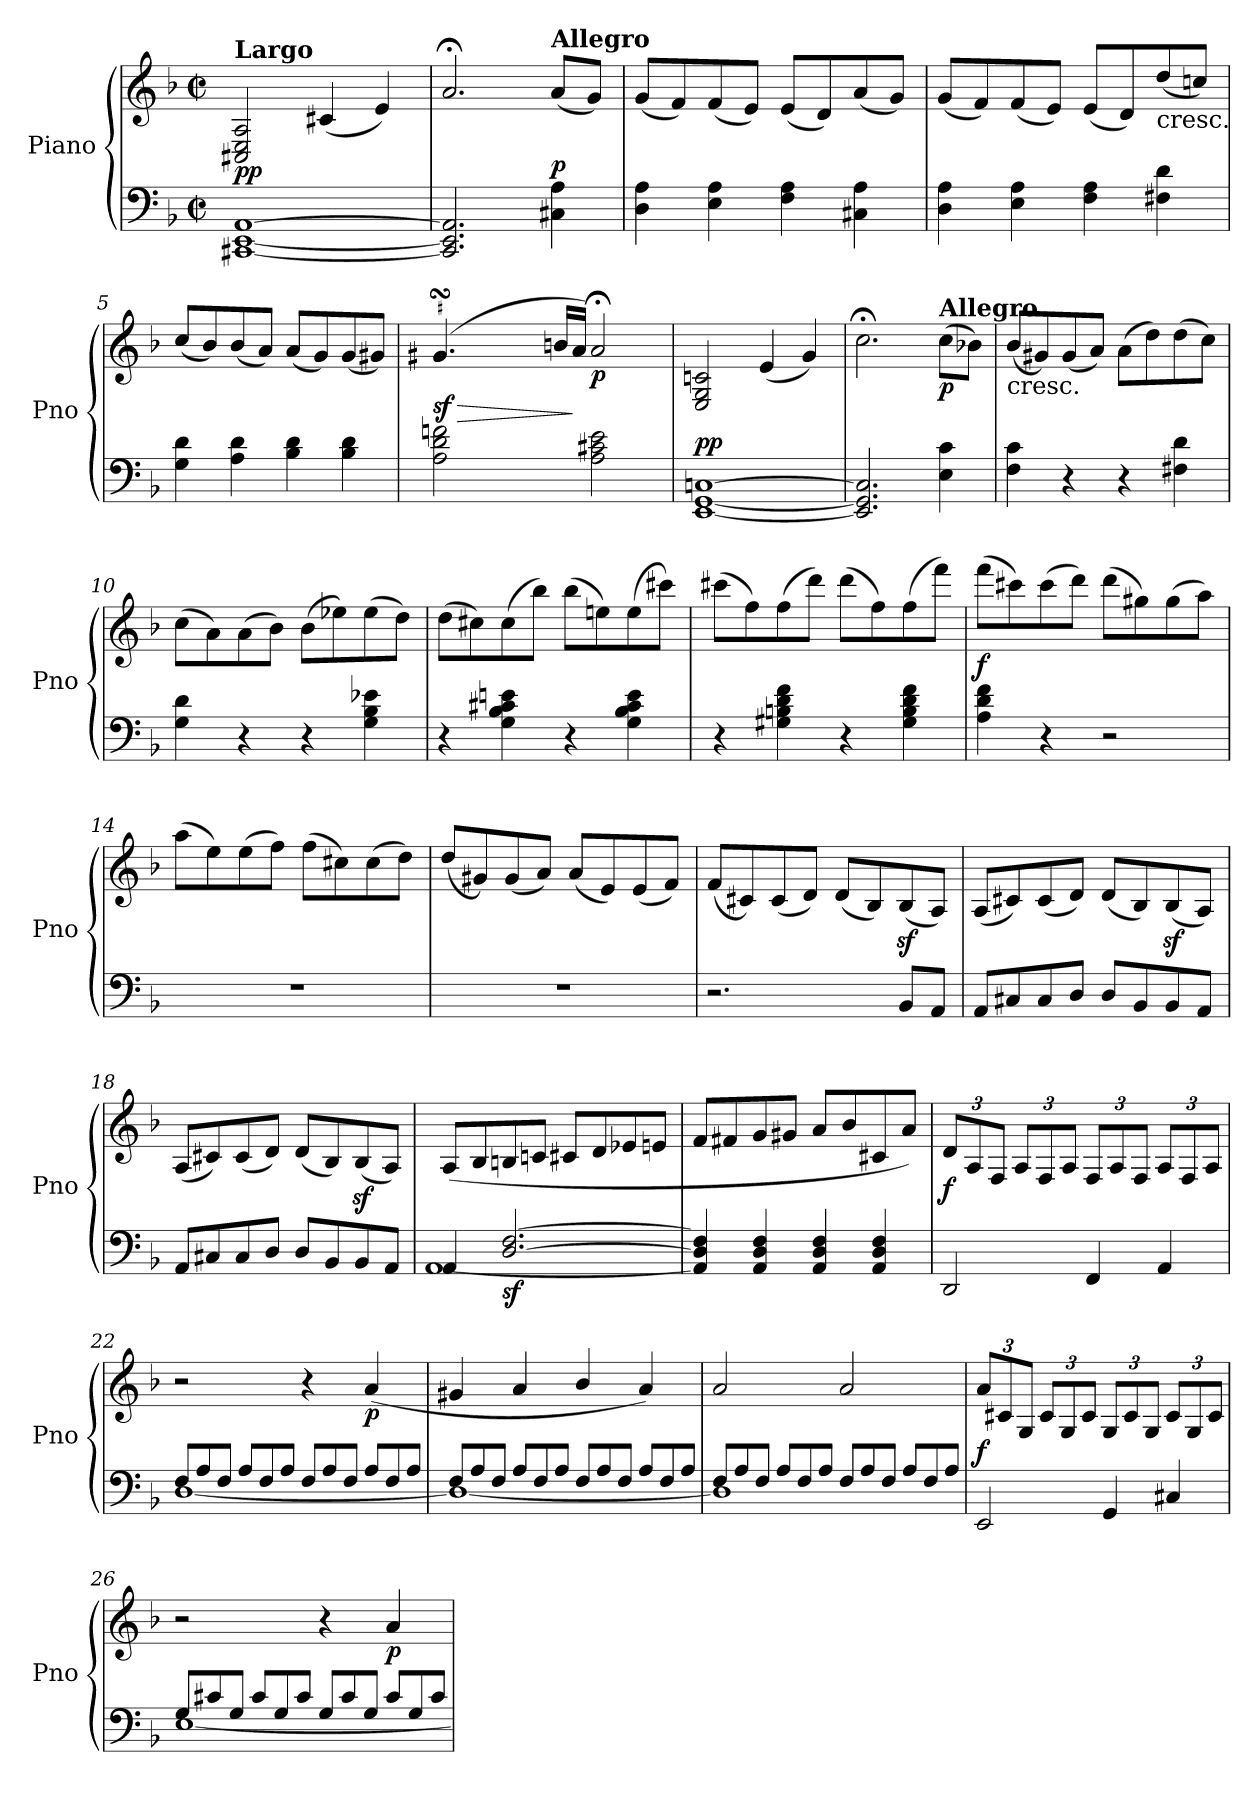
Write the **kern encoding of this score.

**kern	**kern	**dynam
*part1	*part1	*part1
*staff2	*staff1	*staff1/2
*I"Piano	*	*
*I'Pno	*	*
*clefF4	*clefG2	*
*k[b-]	*k[b-]	*
*F:	*F:	*
*M2/2	*M2/2	*
*met(c|)	*met(c|)	*
=1	=1	=1
!	!LO:TX:a:B:t=Largo	!
!	!	!LO:DY:b
[1CC#X [1EE [1AA	2C#X/ 2E/ 2A/	pp
.	(<4c#X/	.
.	4e/)	.
=2	=2	=2
2.CC#/] 2.EE/] 2.AA/]	2.a;</	.
!	!LO:TX:a:B:t=Allegro	!
!	!	!LO:DY:a=2
4C#X\ 4A\	(<8a/L	p
.	8g/J)	.
=3	=3	=3
4D\ 4A\	(<8g/L	.
.	8f/)	.
4E\ 4A\	(<8f/	.
.	8e/J)	.
4F\ 4A\	(<8e/L	.
.	8d/)	.
4C#X\ 4A\	(<8a/	.
.	8g/J)	.
=4	=4	=4
4D\ 4A\	(<8g/L	.
.	8f/)	.
4E\ 4A\	(<8f/	.
.	8e/J)	.
4F\ 4A\	(<8e/L	.
.	8d/)	.
!	!LO:TX:b:t=cresc.	!
4F#X\ 4d\	(<8dd/	.
.	8ccn/J)	.
=5	=5	=5
4G\ 4d\	(<8cc/L	.
.	8b-/)	.
4A\ 4d\	(<8b-/	.
.	8a/J)	.
4B-\ 4d\	(<8a/L	.
.	8g/)	.
4B-\ 4d\	(<8g/	.
.	8g#X/J)	.
=6	=6	=6
!	!LO:TX:a:B:t=Adagio	!
!	!	!LO:HP:b
*	*^	*
!	!	!	!LO:DY:n=1:b
2A\ 2d\ 2fn\	(>4.g#XsSsS/	8g#Lyy	> sf
.	.	16aLyy	.
.	.	16g#JJyy	.
.	.	16f#XLLyy	.
.	.	16g#JJyy	.
.	16bn/LL	2ryy	.
.	16a/JJ)	.	]
!	!	!	!LO:DY:n=2:b
2A\ 2c#X\ 2e\	2a;</	.	p
.	.	8ryy	.
!!LO:LB:g=z
=7	=7	=7	=7
!	!LO:TX:a:B:t=Largo	!	!
!	!	!	!LO:DY:a=2
*	*v	*v	*
[1EE [1GG [1Cn	2E/ 2G/ 2cn/	pp
.	(<4e/	.
.	4g/)	.
=8	=8	=8
2.EE/] 2.GG/] 2.C/]	2.cc;<\	.
!	!LO:TX:a:B:t=Allegro	!
!	!	!LO:DY:b
4E\ 4c\	(>8cc\L	p
.	8b-X\J)	.
=9	=9	=9
!	!LO:TX:b:t=cresc.	!
4F\ 4c\	(<8b-/L	.
.	8g#X/)	.
4r	(<8g#/	.
.	8a/J)	.
4r	(>8a\L	.
.	8dd\)	.
4F#X\ 4d\	(>8dd\	.
.	8cc\J)	.
=10	=10	=10
4G\ 4d\	(>8cc\L	.
.	8a\)	.
4r	(>8a\	.
.	8b-\J)	.
4r	(>8b-\L	.
.	8ee-X\)	.
4G\ 4B-\ 4e-X\	(>8ee-\	.
.	8dd\J)	.
=11	=11	=11
4r	(>8dd\L	.
.	8cc#X\)	.
4G\ 4B-\ 4c#X\ 4en\	(>8cc#\	.
.	8bb-\J)	.
4r	(>8bb-\L	.
.	8een\)	.
4G\ 4B-\ 4c#\ 4e\	(>8ee\	.
.	8ccc#X\J)	.
!!LO:LB:g=z
=12	=12	=12
4r	(>8ccc#X\L	.
.	8ff\)	.
4G#X\ 4Bn\ 4d\ 4f\	(>8ff\	.
.	8ddd\J)	.
4r	(>8ddd\L	.
.	8ff\)	.
4G#\ 4B\ 4d\ 4f\	(>8ff\	.
.	8fff\J)	.
=13	=13	=13
!	!	!LO:DY:b
4A\ 4d\ 4f\	(>8fff\L	f
.	8ccc#X\)	.
4r	(>8ccc#\	.
.	8ddd\J)	.
2r	(>8ddd\L	.
.	8gg#X\)	.
.	(>8gg#\	.
.	8aa\J)	.
=14	=14	=14
1r	(>8aa\L	.
.	8ee\)	.
.	(>8ee\	.
.	8ff\J)	.
.	(>8ff\L	.
.	8cc#X\)	.
.	(>8cc#\	.
.	8dd\J)	.
=15	=15	=15
1r	(<8dd/L	.
.	8g#X/)	.
.	(<8g#/	.
.	8a/J)	.
.	(<8a/L	.
.	8e/)	.
.	(<8e/	.
.	8f/J)	.
!!LO:LB:g=z
=16	=16	=16
2.r	(<8f/L	.
.	8c#X/)	.
.	(<8c#/	.
.	8d/J)	.
.	(<8d/L	.
.	8B-/)	.
8BB-/L	(<8B-z</	.
8AA/J	8A/J)	.
=17	=17	=17
8AA/L	(<8A/L	.
8C#X/	8c#X/)	.
8C#/	(<8c#/	.
8D/J	8d/J)	.
8D/L	(<8d/L	.
8BB-/	8B-/)	.
8BB-/	(<8B-z</	.
8AA/J	8A/J)	.
=18	=18	=18
8AA/L	(<8A/L	.
8C#X/	8c#X/)	.
8C#/	(<8c#/	.
8D/J	8d/J)	.
8D/L	(<8d/L	.
8BB-/	8B-/)	.
8BB-/	(<8B-z</	.
8AA/J	8A/J)	.
=19	=19	=19
*^	*	*
4AA/	[1AA	(>8A/L	.
.	.	8B-/	.
!	!	!	!LO:DY:b=2
[2.D/ [2.F/	.	8Bn/	sf
.	.	8cn/J	.
.	.	8c#X/L	.
.	.	8d/	.
.	.	8e-X/	.
.	.	8en/J	.
*v	*v	*	*
!!LO:LB:g=z
=20	=20	=20
4AA/] 4D/] 4F/]	8f/L	.
.	8f#X/	.
4AA/ 4D/ 4F/	8g/	.
.	8g#X/J	.
4AA/ 4D/ 4F/	8a/L	.
.	8b-/	.
4AA/ 4D/ 4F/	8c#X/	.
.	8a/J)	.
=21	=21	=21
*	*Xbrackettup	*
!	!	!LO:DY:b
2DD/	12d/L	f
.	12A/	.
.	12F/J	.
.	12A/L	.
.	12F/	.
.	12A/J	.
4FF/	12F/L	.
.	12A/	.
.	12F/J	.
4AA/	12A/L	.
.	12F/	.
.	12A/J	.
=22	=22	=22
*Xtuplet	*	*
*^	*	*
12F/L	[1D	2r	.
12A/	.	.	.
12F/J	.	.	.
12A/L	.	.	.
12F/	.	.	.
12A/J	.	.	.
12F/L	.	4r	.
12A/	.	.	.
12F/J	.	.	.
!	!	!	!LO:DY:b
12A/L	.	(<4a/	p
12F/	.	.	.
12A/J	.	.	.
!!LO:PB:g=z
=23	=23	=23	=23
12F/L	1D_	4g#X/	.
12A/	.	.	.
12F/J	.	.	.
12A/L	.	4a/	.
12F/	.	.	.
12A/J	.	.	.
12F/L	.	4b-/	.
12A/	.	.	.
12F/J	.	.	.
12A/L	.	4a/)	.
12F/	.	.	.
12A/J	.	.	.
=24	=24	=24	=24
12F/L	1D]	2a/	.
12A/	.	.	.
12F/J	.	.	.
12A/L	.	.	.
12F/	.	.	.
12A/J	.	.	.
12F/L	.	2a/	.
12A/	.	.	.
12F/J	.	.	.
12A/L	.	.	.
12F/	.	.	.
12A/J	.	.	.
*v	*v	*	*
=25	=25	=25
!	!	!LO:DY:a=2
2EE/	12a/L	f
.	12c#X/	.
.	12G/J	.
.	12c#/L	.
.	12G/	.
.	12c#/J	.
4GG/	12G/L	.
.	12c#/	.
.	12G/J	.
4C#X/	12c#/L	.
.	12G/	.
.	12c#/J	.
!!LO:LB:g=z
=26	=26	=26
*^	*	*
12G/L	[1E	2r	.
12c#X/	.	.	.
12G/J	.	.	.
12c#/L	.	.	.
12G/	.	.	.
12c#/J	.	.	.
12G/L	.	4r	.
12c#/	.	.	.
12G/J	.	.	.
!	!	!	!LO:DY:b
12c#/L	.	4a/	p
12G/	.	.	.
12c#/J	.	.	.
*v	*v	*	*
=	=	=
*-	*-	*-
